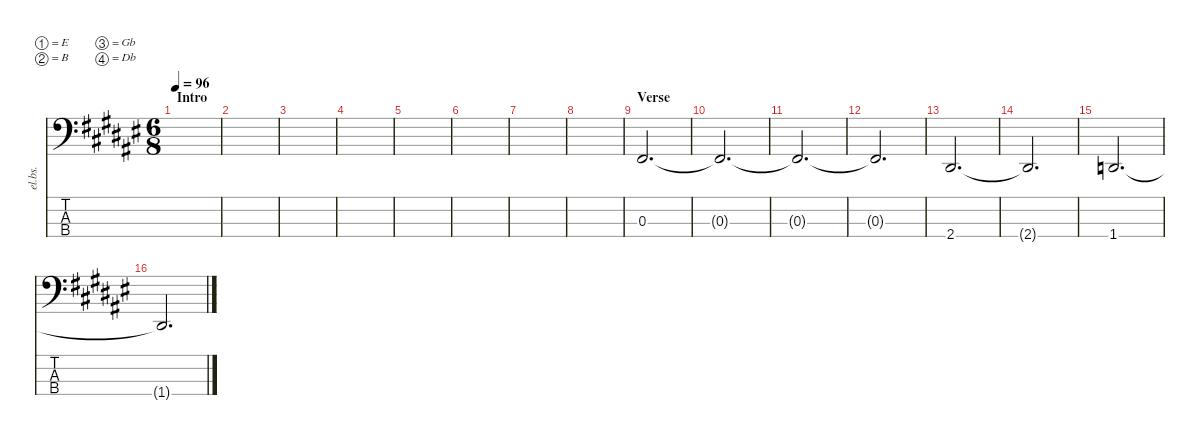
\defaultSystemsLayout 4
\hideDynamics
\bracketExtendMode nobrackets
\otherSystemsTrackNameOrientation horizontal
\track ("Electric Bass" "el.bs.") {instrument electricbassfinger}
\staff {score tabs}
\tuning (E2 B1 Gb1 Db1)
\ts (6 8)
\beaming (8 3 3)
\section ("" "Intro")
\tempo 96
\clef f4
\ks f#
|
|
|
|
|
|
|
|
\section ("" "Verse")
0.3{acc #}.2{d beam Up} |
0.3{t acc #}.2{d beam Up} |
0.3{t acc #}.2{d beam Up} |
0.3{t acc #}.2{d beam Up} |
2.4{acc #}.2{d beam Up} |
2.4{t acc #}.2{d beam Up} |
1.4{acc forcenatural}.2{d beam Up} |
1.4{t acc forcenatural}.2{d beam Up}
